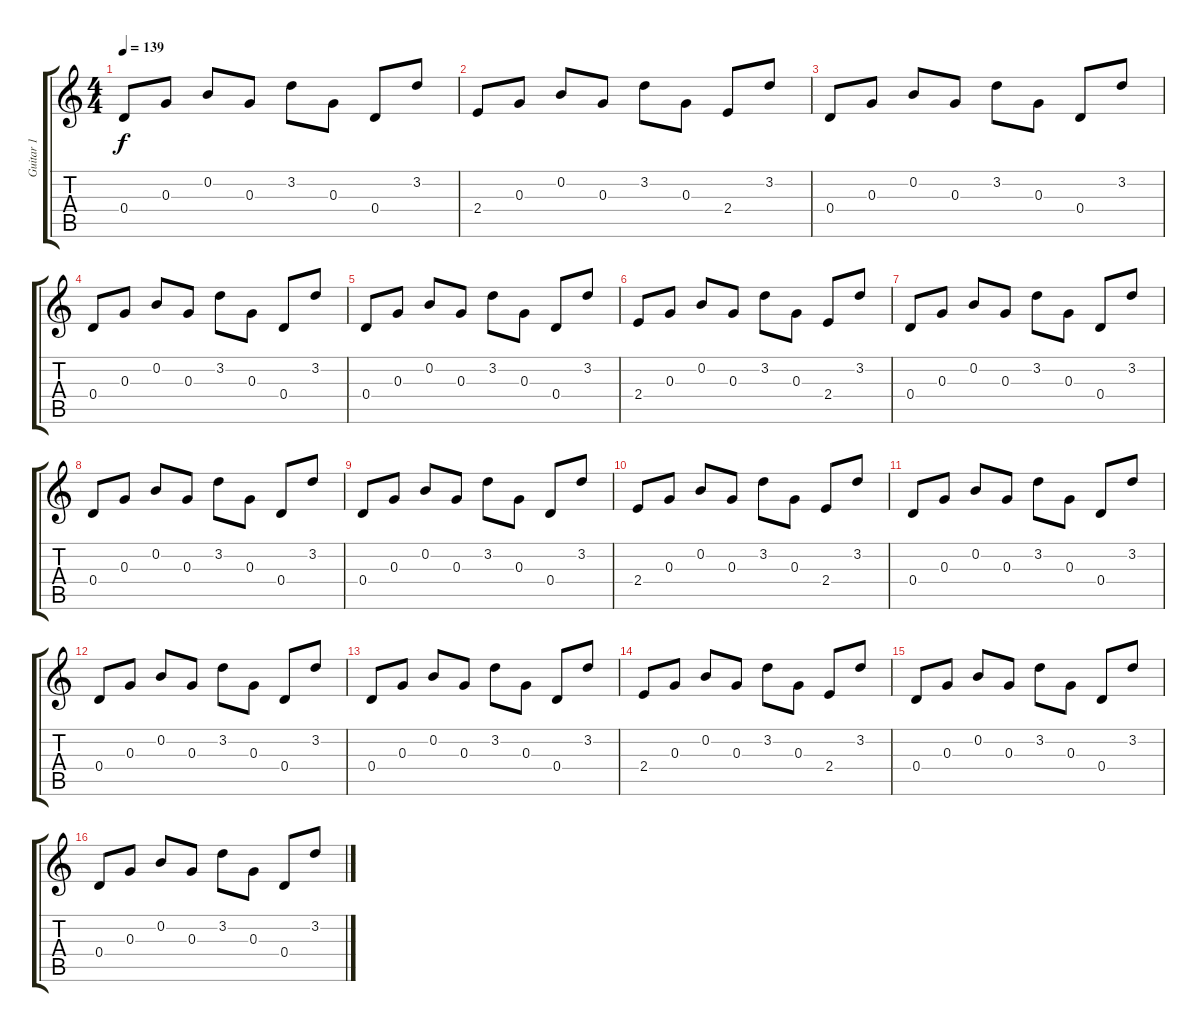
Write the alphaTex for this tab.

\track ("Guitar 1" "Guitar 1") {instrument electricguitarclean}
\staff {score tabs}
\tuning (E4 B3 G3 D3 A2 D2) {hide}
\ts (4 4)
\tempo 139
\clef g2
\ks c
0.4.8{dy f} 0.3.8 0.2.8 0.3.8 3.2.8 0.3.8 0.4.8 3.2.8 |
2.4.8 0.3.8 0.2.8 0.3.8 3.2.8 0.3.8 2.4.8 3.2.8 |
0.4.8 0.3.8 0.2.8 0.3.8 3.2.8 0.3.8 0.4.8 3.2.8 |
0.4.8 0.3.8 0.2.8 0.3.8 3.2.8 0.3.8 0.4.8 3.2.8 |
0.4.8 0.3.8 0.2.8 0.3.8 3.2.8 0.3.8 0.4.8 3.2.8 |
2.4.8 0.3.8 0.2.8 0.3.8 3.2.8 0.3.8 2.4.8 3.2.8 |
0.4.8 0.3.8 0.2.8 0.3.8 3.2.8 0.3.8 0.4.8 3.2.8 |
0.4.8 0.3.8 0.2.8 0.3.8 3.2.8 0.3.8 0.4.8 3.2.8 |
0.4.8 0.3.8 0.2.8 0.3.8 3.2.8 0.3.8 0.4.8 3.2.8 |
2.4.8 0.3.8 0.2.8 0.3.8 3.2.8 0.3.8 2.4.8 3.2.8 |
0.4.8 0.3.8 0.2.8 0.3.8 3.2.8 0.3.8 0.4.8 3.2.8 |
0.4.8 0.3.8 0.2.8 0.3.8 3.2.8 0.3.8 0.4.8 3.2.8 |
0.4.8 0.3.8 0.2.8 0.3.8 3.2.8 0.3.8 0.4.8 3.2.8 |
2.4.8 0.3.8 0.2.8 0.3.8 3.2.8 0.3.8 2.4.8 3.2.8 |
0.4.8 0.3.8 0.2.8 0.3.8 3.2.8 0.3.8 0.4.8 3.2.8 |
0.4.8 0.3.8 0.2.8 0.3.8 3.2.8 0.3.8 0.4.8 3.2.8
